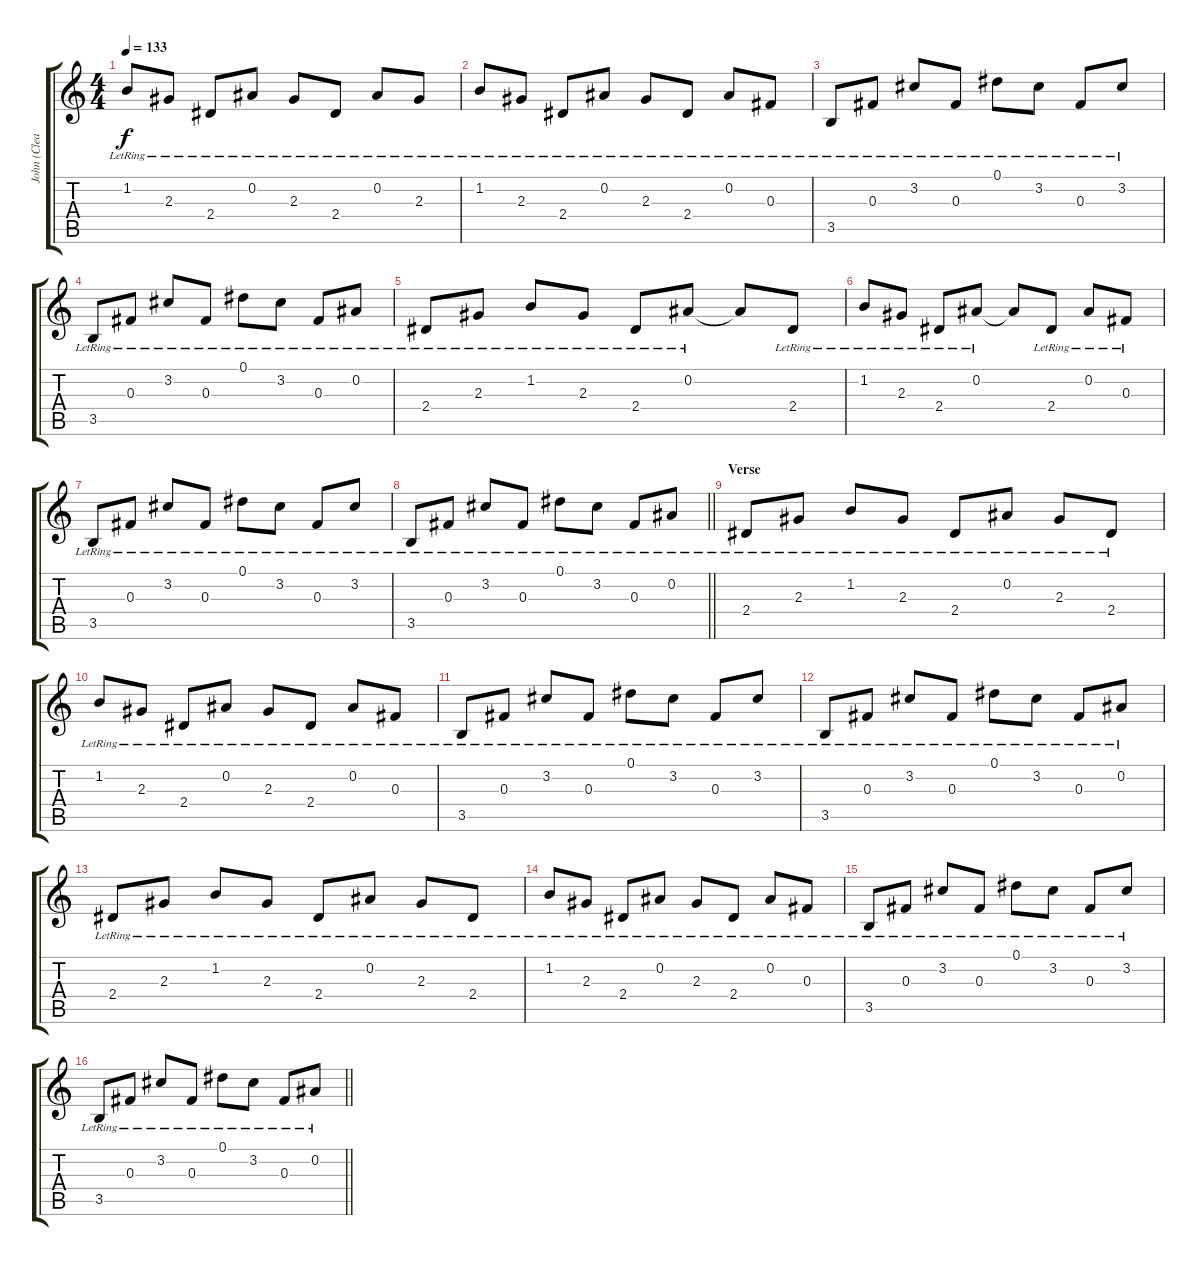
\track ("John (Clean)" "John (Clea") {instrument electricguitarclean}
\staff {score tabs}
\tuning (Eb4 Bb3 Gb3 Db3 Ab2 Eb2) {hide}
\ts (4 4)
\tempo 133
\clef g2
\ks c
1.2{lr}.8{dy f} 2.3{lr}.8 2.4{lr}.8 0.2{lr}.8 2.3{lr}.8 2.4{lr}.8 0.2{lr}.8 2.3{lr}.8 |
1.2{lr}.8 2.3{lr}.8 2.4{lr}.8 0.2{lr}.8 2.3{lr}.8 2.4{lr}.8 0.2{lr}.8 0.3{lr}.8 |
3.5{lr}.8 0.3{lr}.8 3.2{lr}.8 0.3{lr}.8 0.1{lr}.8 3.2{lr}.8 0.3{lr}.8 3.2{lr}.8 |
3.5{lr}.8 0.3{lr}.8 3.2{lr}.8 0.3{lr}.8 0.1{lr}.8 3.2{lr}.8 0.3{lr}.8 0.2{lr}.8 |
2.4{lr}.8 2.3{lr}.8 1.2{lr}.8 2.3{lr}.8 2.4{lr}.8 0.2{lr}.8 0.2{t}.8 2.4{lr}.8 |
1.2{lr}.8 2.3{lr}.8 2.4{lr}.8 0.2{lr}.8 0.2{t}.8 2.4{lr}.8 0.2{lr}.8 0.3{lr}.8 |
3.5{lr}.8 0.3{lr}.8 3.2{lr}.8 0.3{lr}.8 0.1{lr}.8 3.2{lr}.8 0.3{lr}.8 3.2{lr}.8 |
\barLineRight lightlight
3.5{lr}.8 0.3{lr}.8 3.2{lr}.8 0.3{lr}.8 0.1{lr}.8 3.2{lr}.8 0.3{lr}.8 0.2{lr}.8 |
\section ("" "Verse")
2.4{lr}.8 2.3{lr}.8 1.2{lr}.8 2.3{lr}.8 2.4{lr}.8 0.2{lr}.8 2.3{lr}.8 2.4{lr}.8 |
1.2{lr}.8 2.3{lr}.8 2.4{lr}.8 0.2{lr}.8 2.3{lr}.8 2.4{lr}.8 0.2{lr}.8 0.3{lr}.8 |
3.5{lr}.8 0.3{lr}.8 3.2{lr}.8 0.3{lr}.8 0.1{lr}.8 3.2{lr}.8 0.3{lr}.8 3.2{lr}.8 |
3.5{lr}.8 0.3{lr}.8 3.2{lr}.8 0.3{lr}.8 0.1{lr}.8 3.2{lr}.8 0.3{lr}.8 0.2{lr}.8 |
2.4{lr}.8 2.3{lr}.8 1.2{lr}.8 2.3{lr}.8 2.4{lr}.8 0.2{lr}.8 2.3{lr}.8 2.4{lr}.8 |
1.2{lr}.8 2.3{lr}.8 2.4{lr}.8 0.2{lr}.8 2.3{lr}.8 2.4{lr}.8 0.2{lr}.8 0.3{lr}.8 |
3.5{lr}.8 0.3{lr}.8 3.2{lr}.8 0.3{lr}.8 0.1{lr}.8 3.2{lr}.8 0.3{lr}.8 3.2{lr}.8 |
\barLineRight lightlight
3.5{lr}.8 0.3{lr}.8 3.2{lr}.8 0.3{lr}.8 0.1{lr}.8 3.2{lr}.8 0.3{lr}.8 0.2{lr}.8
